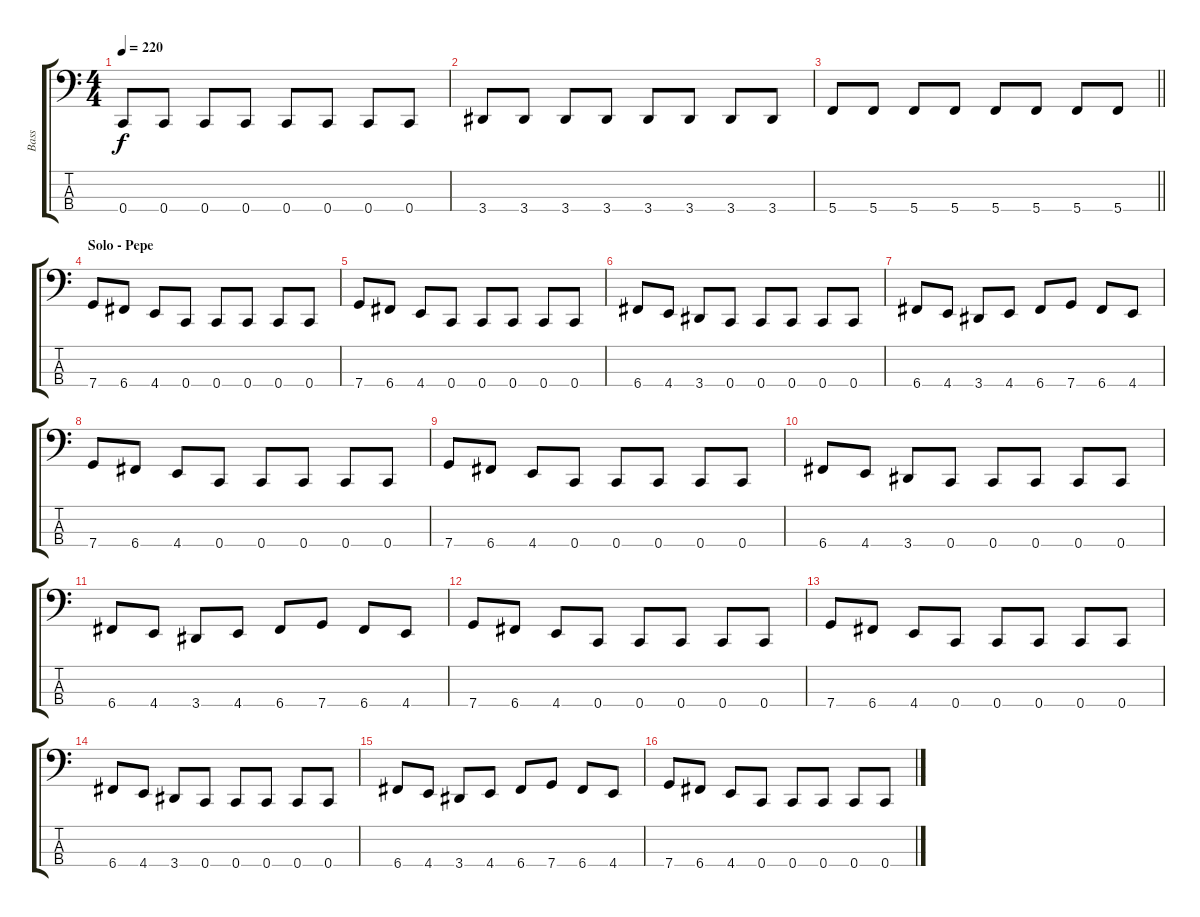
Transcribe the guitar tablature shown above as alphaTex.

\track ("Bass" "Bass") {instrument electricbassfinger}
\staff {score tabs}
\tuning (Eb2 Bb1 F1 C1) {hide}
\ts (4 4)
\tempo 220
\clef f4
\ks c
0.4.8{dy f} 0.4.8 0.4.8 0.4.8 0.4.8 0.4.8 0.4.8 0.4.8 |
3.4.8 3.4.8 3.4.8 3.4.8 3.4.8 3.4.8 3.4.8 3.4.8 |
\barLineRight lightlight
5.4.8 5.4.8 5.4.8 5.4.8 5.4.8 5.4.8 5.4.8 5.4.8 |
\section ("" "Solo - Pepe")
7.4.8 6.4.8 4.4.8 0.4.8 0.4.8 0.4.8 0.4.8 0.4.8 |
7.4.8 6.4.8 4.4.8 0.4.8 0.4.8 0.4.8 0.4.8 0.4.8 |
6.4.8 4.4.8 3.4.8 0.4.8 0.4.8 0.4.8 0.4.8 0.4.8 |
6.4.8 4.4.8 3.4.8 4.4.8 6.4.8 7.4.8 6.4.8 4.4.8 |
7.4.8 6.4.8 4.4.8 0.4.8 0.4.8 0.4.8 0.4.8 0.4.8 |
7.4.8 6.4.8 4.4.8 0.4.8 0.4.8 0.4.8 0.4.8 0.4.8 |
6.4.8 4.4.8 3.4.8 0.4.8 0.4.8 0.4.8 0.4.8 0.4.8 |
6.4.8 4.4.8 3.4.8 4.4.8 6.4.8 7.4.8 6.4.8 4.4.8 |
7.4.8 6.4.8 4.4.8 0.4.8 0.4.8 0.4.8 0.4.8 0.4.8 |
7.4.8 6.4.8 4.4.8 0.4.8 0.4.8 0.4.8 0.4.8 0.4.8 |
6.4.8 4.4.8 3.4.8 0.4.8 0.4.8 0.4.8 0.4.8 0.4.8 |
6.4.8 4.4.8 3.4.8 4.4.8 6.4.8 7.4.8 6.4.8 4.4.8 |
7.4.8 6.4.8 4.4.8 0.4.8 0.4.8 0.4.8 0.4.8 0.4.8
